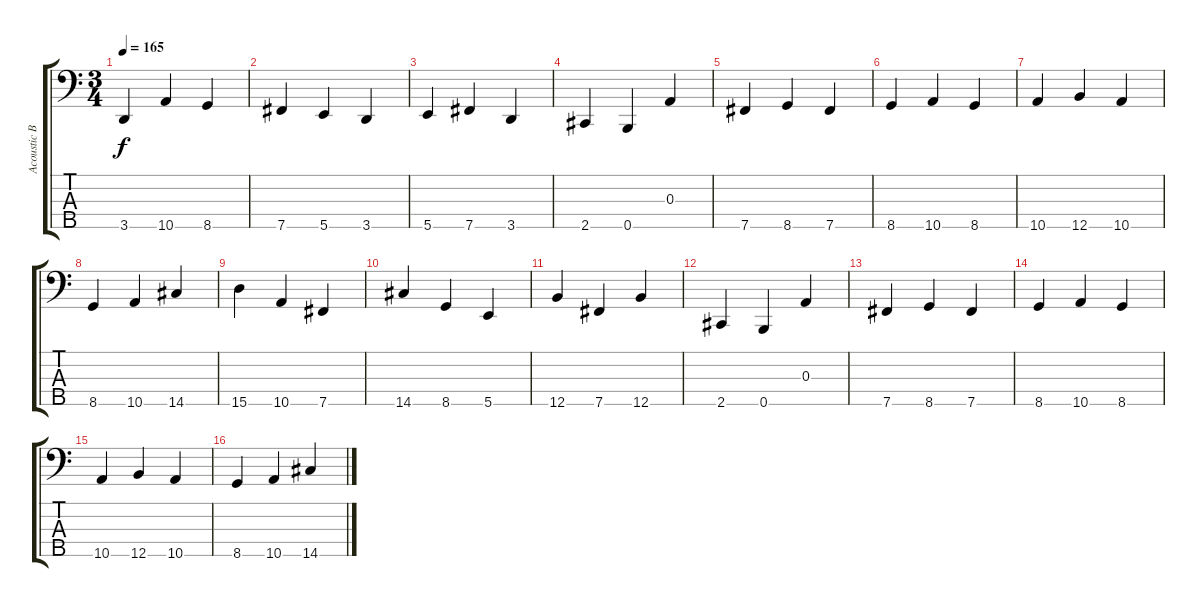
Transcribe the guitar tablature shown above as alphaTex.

\track ("Acoustic Bass" "Acoustic B") {instrument acousticbass}
\staff {score tabs}
\tuning (G2 D2 A1 E1 B0) {hide}
\ts (3 4)
\tempo 165
\clef f4
\ks c
3.5.4{dy f instrument acousticbass} 10.5.4 8.5.4 |
7.5.4 5.5.4 3.5.4 |
5.5.4 7.5.4 3.5.4 |
2.5.4 0.5.4 0.3.4 |
7.5.4 8.5.4 7.5.4 |
8.5.4 10.5.4 8.5.4 |
10.5.4 12.5.4 10.5.4 |
8.5.4 10.5.4 14.5.4 |
15.5.4 10.5.4 7.5.4 |
14.5.4 8.5.4 5.5.4 |
12.5.4 7.5.4 12.5.4 |
2.5.4 0.5.4 0.3.4 |
7.5.4 8.5.4 7.5.4 |
8.5.4 10.5.4 8.5.4 |
10.5.4 12.5.4 10.5.4 |
8.5.4 10.5.4 14.5.4
